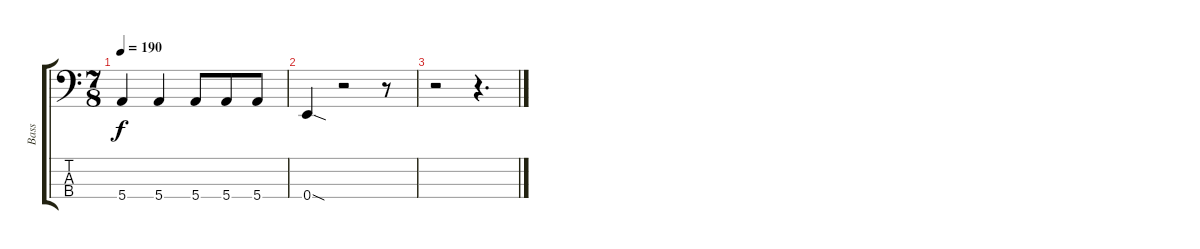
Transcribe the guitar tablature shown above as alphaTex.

\track ("Bass" "Bass") {instrument electricbassfinger}
\staff {score tabs}
\tuning (G2 D2 A1 E1) {hide}
\ts (7 8)
\tempo 190
\clef f4
\ks c
5.4.4{dy f} 5.4.4 5.4.8 5.4.8 5.4.8 |
0.4{sod}.4 r.2 r.8 |
r.2 r.4{d}
